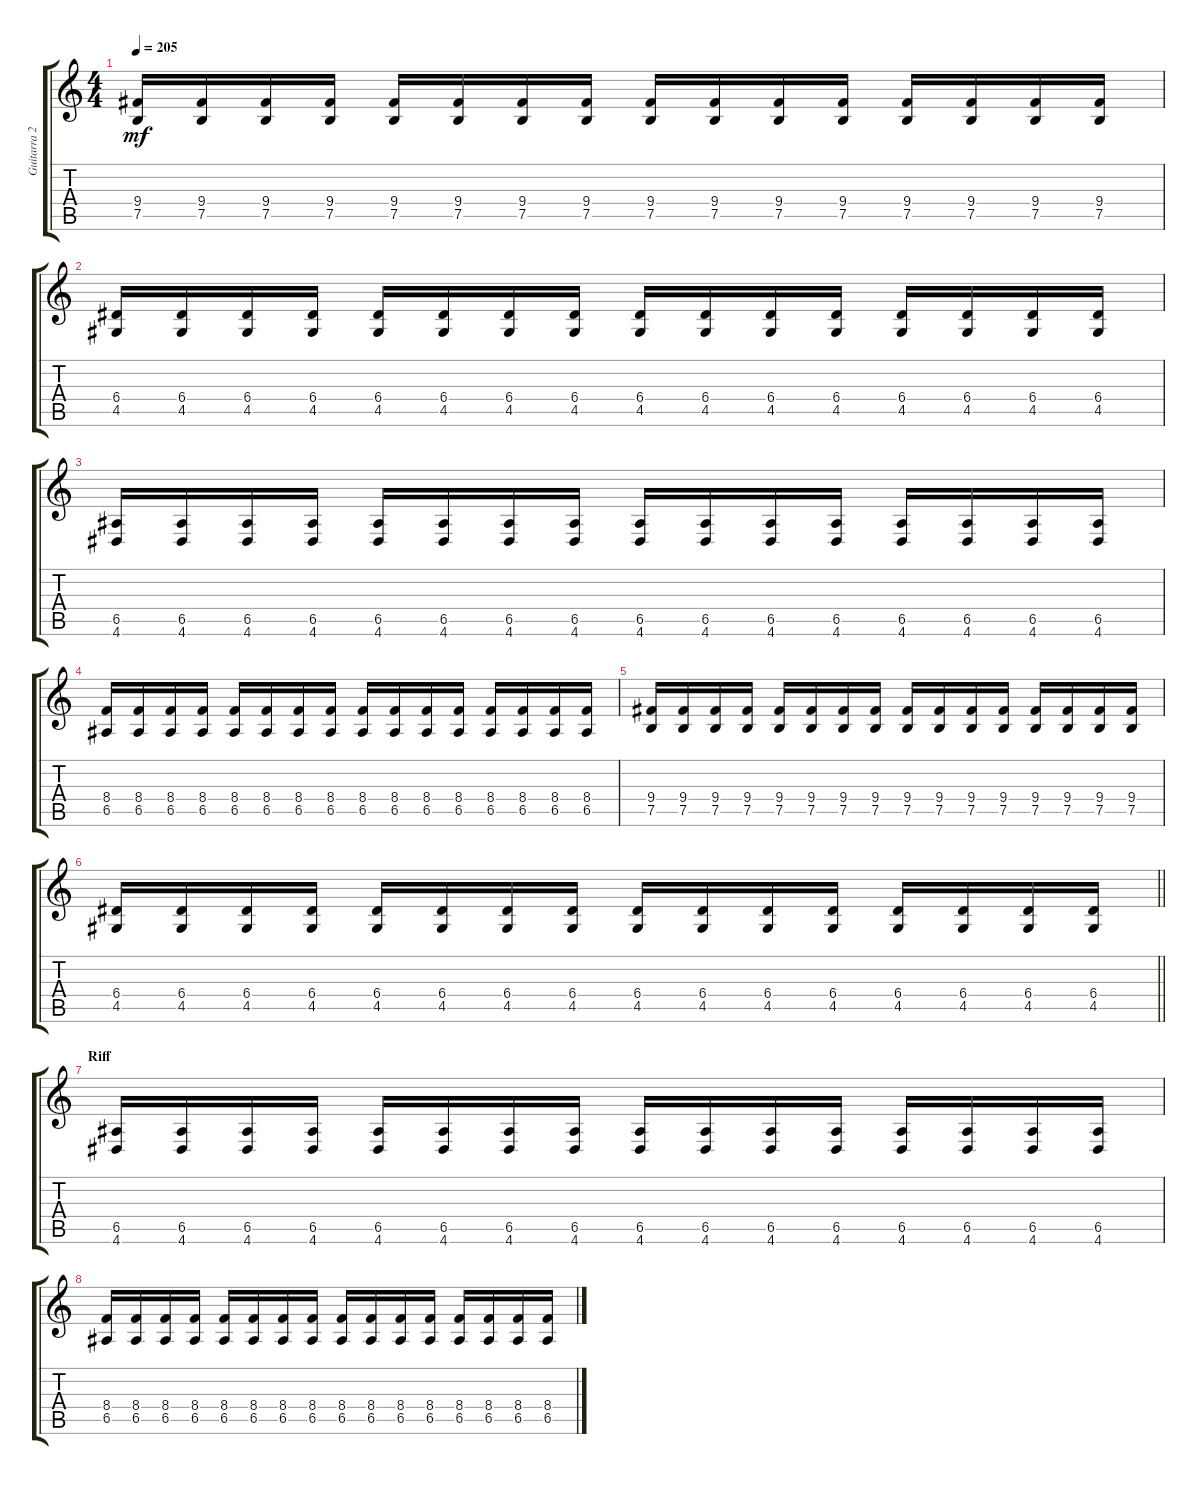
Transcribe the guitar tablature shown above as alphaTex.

\track ("Guitarra 2" "Guitarra 2") {instrument distortionguitar}
\staff {score tabs}
\tuning (B3 Gb3 D3 A2 E2 B1) {hide}
\ts (4 4)
\tempo 205
\clef g2
\ks c
(9.4 7.5).16{dy mf} (9.4 7.5).16 (9.4 7.5).16 (9.4 7.5).16 (9.4 7.5).16 (9.4 7.5).16 (9.4 7.5).16 (9.4 7.5).16 (9.4 7.5).16 (9.4 7.5).16 (9.4 7.5).16 (9.4 7.5).16 (9.4 7.5).16 (9.4 7.5).16 (9.4 7.5).16 (9.4 7.5).16 |
(6.4 4.5).16 (6.4 4.5).16 (6.4 4.5).16 (6.4 4.5).16 (6.4 4.5).16 (6.4 4.5).16 (6.4 4.5).16 (6.4 4.5).16 (6.4 4.5).16 (6.4 4.5).16 (6.4 4.5).16 (6.4 4.5).16 (6.4 4.5).16 (6.4 4.5).16 (6.4 4.5).16 (6.4 4.5).16 |
(6.5 4.6).16 (6.5 4.6).16 (6.5 4.6).16 (6.5 4.6).16 (6.5 4.6).16 (6.5 4.6).16 (6.5 4.6).16 (6.5 4.6).16 (6.5 4.6).16 (6.5 4.6).16 (6.5 4.6).16 (6.5 4.6).16 (6.5 4.6).16 (6.5 4.6).16 (6.5 4.6).16 (6.5 4.6).16 |
(8.4 6.5).16 (8.4 6.5).16 (8.4 6.5).16 (8.4 6.5).16 (8.4 6.5).16 (8.4 6.5).16 (8.4 6.5).16 (8.4 6.5).16 (8.4 6.5).16 (8.4 6.5).16 (8.4 6.5).16 (8.4 6.5).16 (8.4 6.5).16 (8.4 6.5).16 (8.4 6.5).16 (8.4 6.5).16 |
(9.4 7.5).16 (9.4 7.5).16 (9.4 7.5).16 (9.4 7.5).16 (9.4 7.5).16 (9.4 7.5).16 (9.4 7.5).16 (9.4 7.5).16 (9.4 7.5).16 (9.4 7.5).16 (9.4 7.5).16 (9.4 7.5).16 (9.4 7.5).16 (9.4 7.5).16 (9.4 7.5).16 (9.4 7.5).16 |
\barLineRight lightlight
(6.4 4.5).16 (6.4 4.5).16 (6.4 4.5).16 (6.4 4.5).16 (6.4 4.5).16 (6.4 4.5).16 (6.4 4.5).16 (6.4 4.5).16 (6.4 4.5).16 (6.4 4.5).16 (6.4 4.5).16 (6.4 4.5).16 (6.4 4.5).16 (6.4 4.5).16 (6.4 4.5).16 (6.4 4.5).16 |
\section ("" "Riff")
(6.5 4.6).16 (6.5 4.6).16 (6.5 4.6).16 (6.5 4.6).16 (6.5 4.6).16 (6.5 4.6).16 (6.5 4.6).16 (6.5 4.6).16 (6.5 4.6).16 (6.5 4.6).16 (6.5 4.6).16 (6.5 4.6).16 (6.5 4.6).16 (6.5 4.6).16 (6.5 4.6).16 (6.5 4.6).16 |
(8.4 6.5).16 (8.4 6.5).16 (8.4 6.5).16 (8.4 6.5).16 (8.4 6.5).16 (8.4 6.5).16 (8.4 6.5).16 (8.4 6.5).16 (8.4 6.5).16 (8.4 6.5).16 (8.4 6.5).16 (8.4 6.5).16 (8.4 6.5).16 (8.4 6.5).16 (8.4 6.5).16 (8.4 6.5).16
